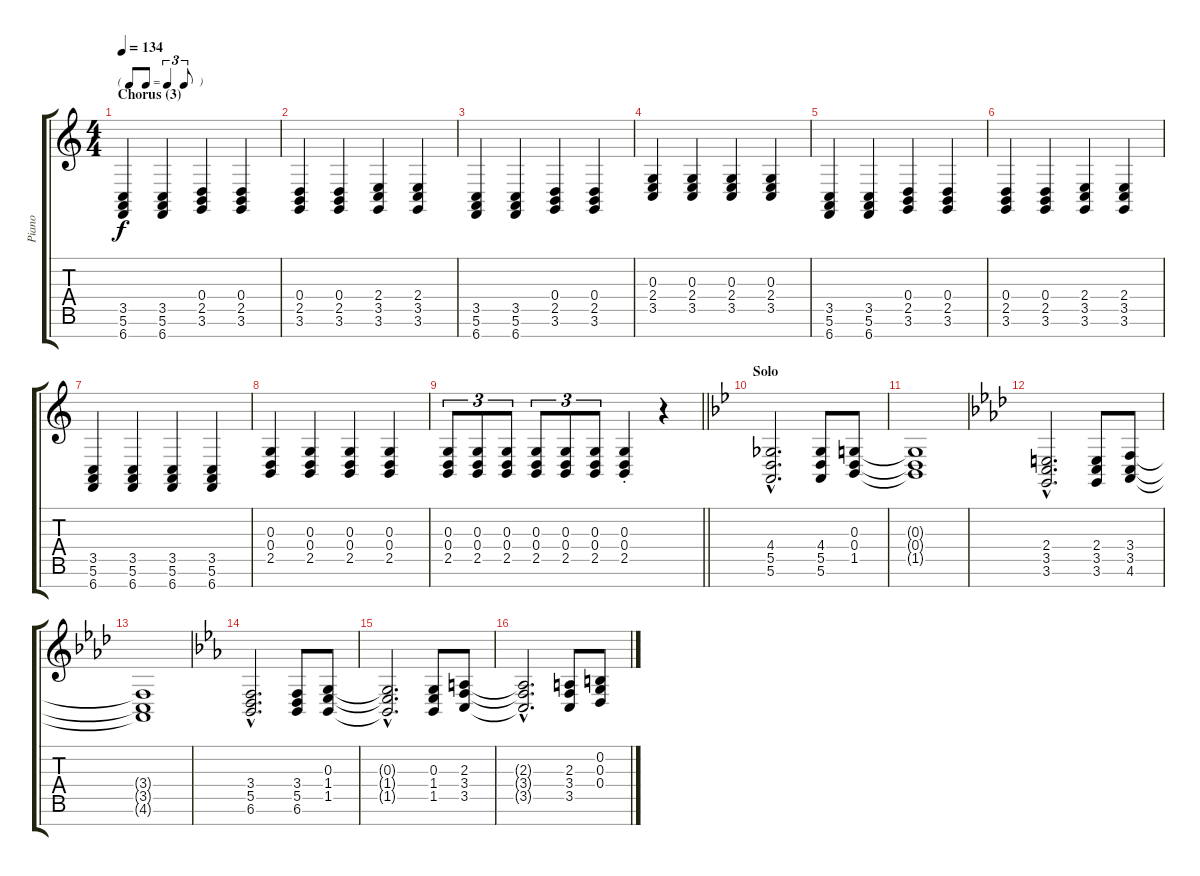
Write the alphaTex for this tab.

\track ("Piano" "Piano") {instrument brightacousticpiano}
\staff {score tabs}
\tuning (E4 B3 G3 D3 A2 E2 B1) {hide}
\ts (4 4)
\tf triplet8th
\section ("" "Chorus (3)")
\tempo 134
\clef g2
\ks c
(3.5 5.6 6.7).4{dy f} (3.5 5.6 6.7).4 (0.4 2.5 3.6).4 (0.4 2.5 3.6).4 |
(0.4 2.5 3.6).4 (0.4 2.5 3.6).4 (2.4 3.5 3.6).4 (2.4 3.5 3.6).4 |
(3.5 5.6 6.7).4 (3.5 5.6 6.7).4 (0.4 2.5 3.6).4 (0.4 2.5 3.6).4 |
(0.3 2.4 3.5).4 (0.3 2.4 3.5).4 (0.3 2.4 3.5).4 (0.3 2.4 3.5).4 |
(3.5 5.6 6.7).4 (3.5 5.6 6.7).4 (0.4 2.5 3.6).4 (0.4 2.5 3.6).4 |
(0.4 2.5 3.6).4 (0.4 2.5 3.6).4 (2.4 3.5 3.6).4 (2.4 3.5 3.6).4 |
(3.5 5.6 6.7).4 (3.5 5.6 6.7).4 (3.5 5.6 6.7).4 (3.5 5.6 6.7).4 |
(0.3 0.4 2.5).4 (0.3 0.4 2.5).4 (0.3 0.4 2.5).4 (0.3 0.4 2.5).4 |
\barLineRight lightlight
(0.3 0.4 2.5).8{tu (3 2)} (0.3 0.4 2.5).8{tu (3 2)} (0.3 0.4 2.5).8{tu (3 2)} (0.3 0.4 2.5).8{tu (3 2)} (0.3 0.4 2.5).8{tu (3 2)} (0.3 0.4 2.5).8{tu (3 2)} (0.3{st} 0.4{st} 2.5{st}).4 r.4 |
\section ("" "Solo")
\ks gminor
(4.4{hac} 5.5{hac} 5.6{hac}).2{d} (4.4 5.5 5.6).8 (0.3 0.4 1.5).8 |
(0.3{t} 0.4{t} 1.5{t}).1 |
\ks fminor
(2.4{hac} 3.5{hac} 3.6{hac}).2{d} (2.4 3.5 3.6).8 (3.4 3.5 4.6).8 |
(3.4{t} 3.5{t} 4.6{t}).1 |
\ks eb
(3.4{hac} 5.5{hac} 6.6{hac}).2{d} (3.4 5.5 6.6).8 (0.3 1.4 1.5).8 |
(0.3{hac t} 1.4{hac t} 1.5{hac t}).2{d} (0.3 1.4 1.5).8 (2.3 3.4 3.5).8 |
(2.3{hac t} 3.4{hac t} 3.5{hac t}).2{d} (2.3 3.4 3.5).8 (0.2 0.3 0.4).8
